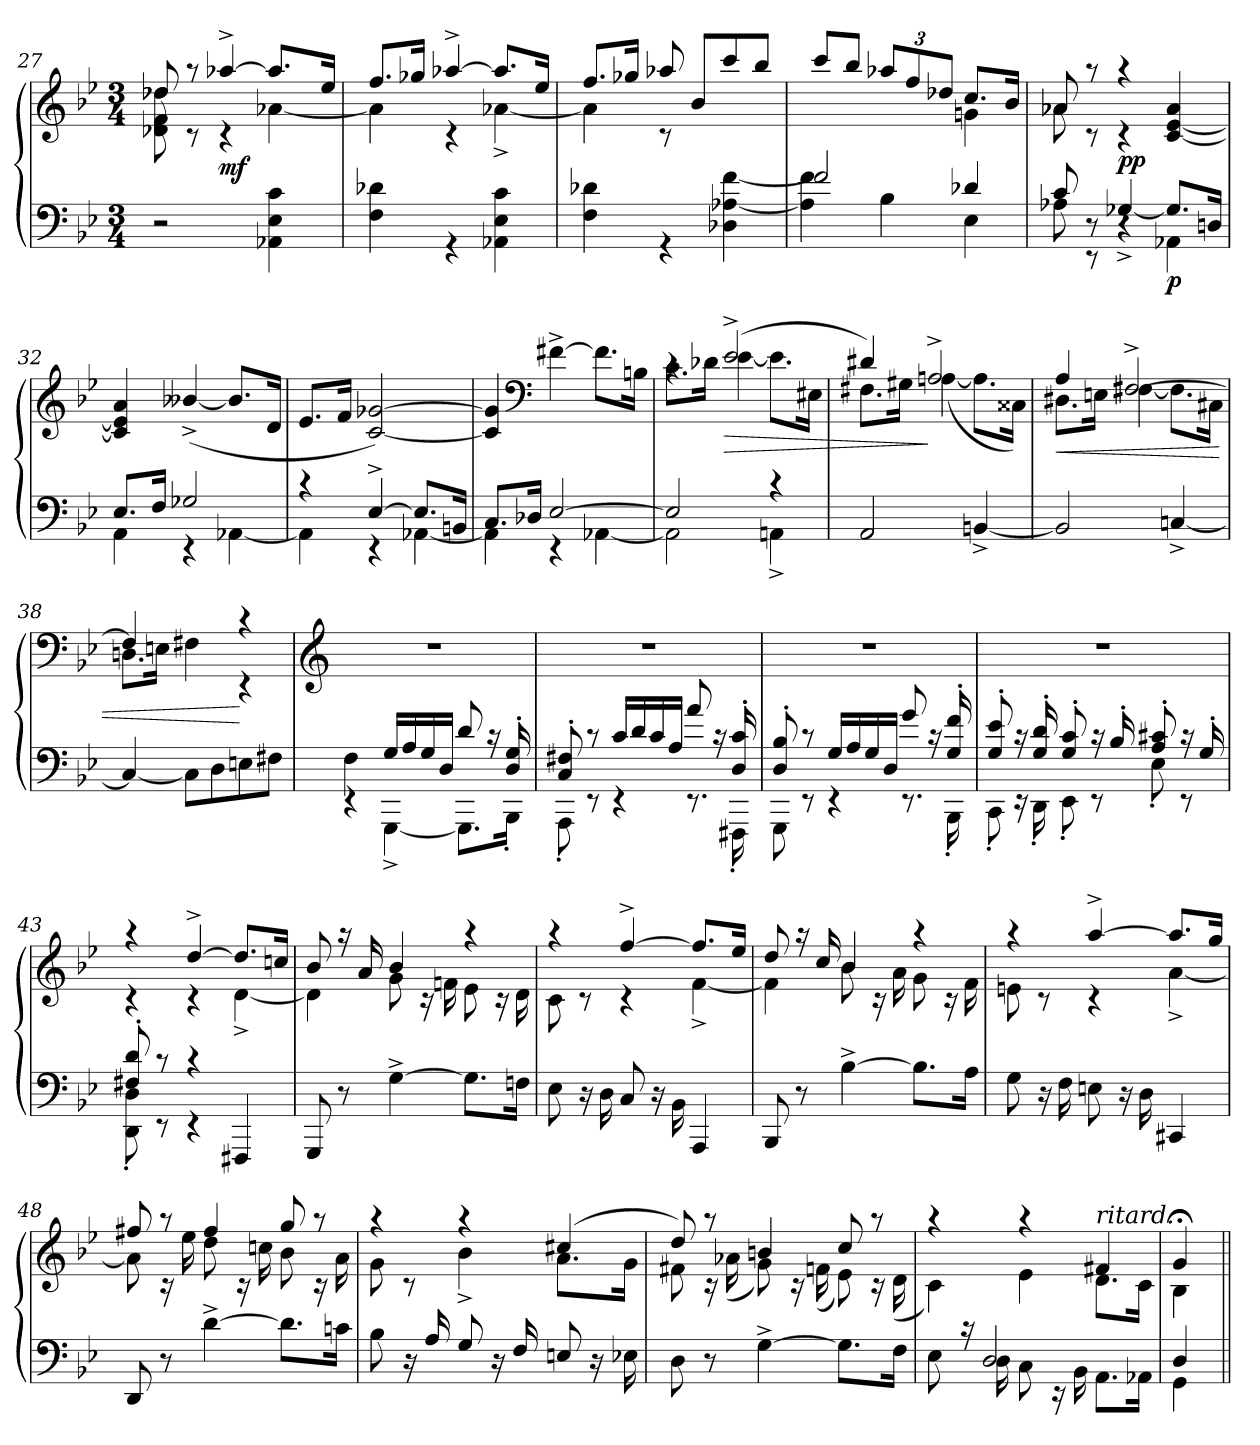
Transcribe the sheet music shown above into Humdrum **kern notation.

**kern	**kern	**dynam
*part1	*part1	*part1
*staff2	*staff1	*staff1/2
!!LO:LB:g=z
*clefF4	*clefG2	*
*k[b-e-]	*k[b-e-]	*
*B-:	*B-:	*
*M3/4	*M3/4	*
=27	=27	=27
*	*^	*
*	*	*^	*
2r	8dd-X/	8d-X\ 8f\	8dd-\	.
.	8raa	8rc	2ryy	.
!	!	!	!	!LO:DY:b
.	[>4aa-X^>/	4rc	.	mf
4AA-X\ 4E-\ 4c\	8.aa-/L]	[<4a-X\	.	.
.	.	.	8ryy	.
.	16ee-/Jk	.	.	.
*	*	*v	*v	*
=28	=28	=28	=28
*^	*	*	*
2.ryy	4F\ 4d-X\	8.ff/L	4a-\]	.
.	.	16gg-X/Jk	.	.
.	4r	[>4aa-X^>/	4rc	.
.	4AA-X\ 4E-\ 4c\	8.aa-/L]	[<4a-X^<\	.
.	.	16ee-/Jk	.	.
=29	=29	=29	=29	=29
2.ryy	4F\ 4d-X\	8.ff/L	4a-\]	.
.	.	16gg-X/Jk	.	.
.	4r	8aa-X/	8rc	.
.	.	8b-/L	4.ryy	.
.	4D-X\ [4A-X\ [4f\	8ccc/	.	.
.	.	8bb-/J	.	.
=30	=30	=30	=30	=30
*	*^	*	*	*
2.ryy	2f/]	4A-\] 4f\	8ccc/L	2ryy	.
.	.	.	8bb-/J	.	.
*	*	*	*Xbrackettup	*	*
.	.	4B-\	12aa-X/L	.	.
.	.	.	12ff/	.	.
.	.	.	12dd-X/J	.	.
.	4d-X/	4E-\	8.cc/L	4gni\	.
.	.	.	16b-/Jk	.	.
!!LO:PB:g=z	!!
=31	=31	=31	=31	=31	=31
2.ryy	8c/	8A-X\	8a-X/	8a-\	.
.	8rEE	8r	8raa	8rc	.
!	!	!	!	!	!LO:DY:b
!	!	!	!	!	!LO:DY:n=1:b
.	[>4G-X^>/	4r	4raa	4rc	p p
!	!	!	!	!	!LO:DY:n=2:b=2
.	8.G-/L]	4AA-X\	[>4c/ [>4e-/ 4a-/	4ryy	p
.	16Dni/Jk	.	.	.	.
*	*v	*v	*	*	*
*	*	*v	*v	*
!!LO:LB:g=z
=32	=32	=32	=32
8.E-/L	4AA\	4c/] 4e-/] 4a/	.
16F/Jk	.	.	.
2G-X/	4rEE	(>[4b--X^>/	.
.	[<4AA-X\	8.b--/L]	.
.	.	16d/Jk	.
=33	=33	=33	=33
4rc	4AA-\]	8.e-/L	.
.	.	16f/Jk	.
[>4E-^>/	4rEE	[2c/ [2g-X/)	.
8.E-/L]	[<4AA-X\	.	.
16BBn/Jk	.	.	.
=34	=34	=34	=34
8.C/L	4AA-\]	4c/] 4g-/]	.
16D-X/Jk	.	.	.
*	*	*clefF4	*
[>2E-/	4rEE	[4f#X^>\	.
.	[<4AA-X\	8.f#\L]	.
.	.	16Bn\Jk	.
=35	=35	=35	=35
*	*	*^	*
2E-/]	2AA-\]	4rc	8.c\L	.
.	.	.	16d-X\Jk	.
!	!	!	!	!LO:HP:b
.	.	(>2e-^>/	[<4e-\	>
4rc	4AAn^<\	.	8.e-\L]	.
.	.	.	16E#X\Jk	.
*v	*v	*	*	*
!!LO:LB:g=z	!!
=36	=36	=36	=36
2AA/	4d#X/)	8.F#X\L	.
.	.	16G#X\Jk	.
.	2Ani^>/	(>[<4A\	]
[4BBn^</	.	8.A\L]	.
.	.	16C##X\Jk)	.
!!LO:LB:g=z	!!
=37	=37	=37	=37
!	!	!	!LO:HP:b
2BB/]	4A/	8.D#X\L	<
.	.	16En\Jk	.
.	[>2F#X^>/	[<4F#\	.
[4Cni^</	.	8.F#\L]	.
.	.	16C#X\Jk	.
=38	=38	=38	=38
4C/_	4F#/]	8.Dni\L	.
.	.	16En\Jk	.
8C\L]	4F#X\	4ryy	.
8D\	.	.	.
8En\	4rc	4rEE	[
8F#X\J	.	.	.
*	*v	*v	*
=39	=39	=39
*	*clefG2	*
*^	*	*
4F\	4rEE	2.r	.
16G/LL	[<4GGG^<\	.	.
16A/	.	.	.
16G/	.	.	.
16D/JJ	.	.	.
8d/	8.GGG\L]	.	.
16rc	.	.	.
16D/'> 16G/'>	16BBB-'<\Jk	.	.
!!LO:LB:g=z
=40	=40	=40	=40
8C/'> 8F#X/'>	8AAA'<\	2.r	.
8rc	8rEE	.	.
16c/LL	4rEE	.	.
16d/	.	.	.
16c/	.	.	.
16A/JJ	.	.	.
8a/	8.rEE	.	.
16rc	.	.	.
16D/'> 16c/'>	16FFF#X'<\	.	.
!!LO:LB:g=z
=41	=41	=41	=41
8D/'> 8B-/'>	8GGG\	2.r	.
8rc	8rEE	.	.
16G/LL	4rEE	.	.
16A/	.	.	.
16G/	.	.	.
16D/JJ	.	.	.
8g/	8.rEE	.	.
16rc	.	.	.
16G/'> 16f/'>	16BBB-'<\	.	.
=42	=42	=42	=42
8G/'> 8e-/'>	8CC'<\	2.r	.
16rc	16rEE	.	.
16G/'> 16d/'>	16DD'<\	.	.
8G/'> 8c/'>	8EE-'<\	.	.
16rc	8rEE	.	.
16B-'>/	.	.	.
8A/'> 8c#X/'>	8E-'<\	.	.
16rc	8rEE	.	.
16G'>/	.	.	.
=43	=43	=43	=43
*	*	*^	*
8F#X/'> 8d/'>	8DD\'< 8D\'<	4raa	4rc	.
8rc	8rEE	.	.	.
4rc	4rEE	[>4dd^>/	4rc	.
4FFF#X/	4ryy	8.dd/L]	[<4d^<\	.
.	.	16ccni/Jk	.	.
*v	*v	*	*	*
=44	=44	=44	=44
8GGG/	8b-/	4d\]	.
8r	16raa	.	.
.	16a/	.	.
[4G^>\	4b-/	8g\	.
.	.	16rc	.
.	.	16fni\	.
8.G\L]	4raa	8e-\	.
.	.	16rc	.
16Fni\Jk	.	16d\	.
!!LO:PB:g=z	!!
=45	=45	=45	=45
8E-\	4raa	8c\	.
16r	.	8rc	.
16D\	.	.	.
8C/	[>4ff^>/	4rc	.
16r	.	.	.
16BB-\	.	.	.
4AAA/	8.ff/L]	[<4f^<\	.
.	16ee-/Jk	.	.
=46	=46	=46	=46
8BBB-/	8dd/	4f\]	.
8r	16raa	.	.
.	16cc/	.	.
[4B-^>\	4b-/	8b-\	.
.	.	16rc	.
.	.	16a\	.
8.B-\L]	4raa	8g\	.
.	.	16rc	.
(>16A\Jk	.	16f\	.
=47	=47	=47	=47
8G\	4raa	8en\)	.
16r	.	8rc	.
16F\	.	.	.
8En\	[>4aa^>/	4rc	.
16r	.	.	.
16D\	.	.	.
4CC#X/	8.aa/L]	[<4a^<\	.
.	16gg/Jk	.	.
=48	=48	=48	=48
8DD/	8ff#X/	8a\]	.
8r	8raa	16rc	.
.	.	16ee-i\	.
[4d^>\	4ff#/	8dd\	.
.	.	16rc	.
.	.	16ccni\	.
8.d\L]	8gg/	8b-\	.
.	8raa	16rc	.
16cni\Jk	.	16a\	.
!!LO:LB:g=z	!!
=49	=49	=49	=49
8B-\	4raa	8g\	.
16r	.	8rc	.
16A/	.	.	.
8G/	4raa	4b-^<\	.
16r	.	.	.
16F/	.	.	.
8En/	(>4cc#X/	8.a\L	.
16r	.	.	.
16E-X\	.	16g\Jk	.
=50	=50	=50	=50
8D\	8dd/)	8f#X\	.
8r	8raa	16rc	.
.	.	(<16a-X\	.
[4G^>\	4bn/	8g\)	.
.	.	16rc	.
.	.	(<16fn\	.
8.G\L]	8cc/	8e-\)	.
.	8raa	16rc	.
16F\Jk	.	(<16d\	.
=51	=51	=51	=51
*^	*	*	*
8E-\	8.ryy	4raa	4c\)	.
16rc	.	.	.	.
2D/	16D\	.	.	.
.	8C\	4raa	4e-\	.
.	16rEE	.	.	.
.	16BB-i\	.	.	.
!	!	!LO:TX:a:i:t=ritard.	!	!
.	(<8.AA\L	4f#X/	8.d\L	.
16ryy	16AA-X\Jk	.	16c\Jk	.
=52	=52	=52	=52	=52
4D/	4GG\	4g;</)	4B-\	.
*v	*v	*	*	*
*	*v	*v	*
=||	=||	=||
*-	*-	*-
